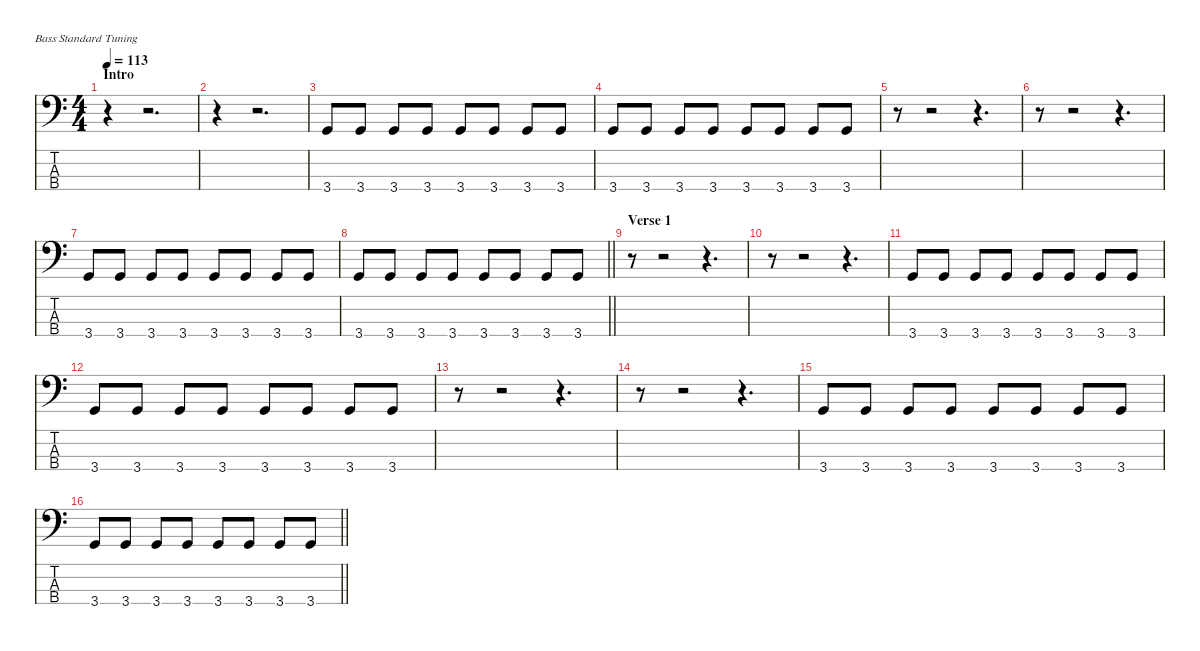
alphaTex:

\defaultSystemsLayout 4
\hideDynamics
\bracketExtendMode nobrackets
\singleTrackTrackNamePolicy hidden
\multiTrackTrackNamePolicy hidden
\firstSystemTrackNameMode fullname
\firstSystemTrackNameOrientation horizontal
\otherSystemsTrackNameOrientation horizontal
\track ("Bass-og" "el.bs.") {instrument electricbassfinger}
\staff {score tabs}
\tuning (G2 D2 A1 E1)
\ts (4 4)
\section ("" "Intro")
\tempo 113
\clef f4
\ks c
r.4{dy ff instrument electricbassfinger beam Down} r.2{d beam Down} |
r.4{beam Down} r.2{d beam Down} |
3.4.8{beam Up} 3.4.8{beam Up} 3.4.8{dy f beam Up} 3.4.8{dy ff beam Up} 3.4.8{beam Up} 3.4.8{beam Up} 3.4.8{beam Up} 3.4.8{dy f beam Up} |
3.4.8{beam Up} 3.4.8{dy ff beam Up} 3.4.8{dy f beam Up} 3.4.8{dy ff beam Up} 3.4.8{beam Up} 3.4.8{beam Up} 3.4.8{beam Up} 3.4.8{beam Up} |
r.8{beam Down} r.2{beam Down} r.4{d beam Down} |
r.8{beam Down} r.2{beam Down} r.4{d beam Down} |
3.4.8{beam Up} 3.4.8{beam Up} 3.4.8{dy f beam Up} 3.4.8{dy ff beam Up} 3.4.8{beam Up} 3.4.8{beam Up} 3.4.8{beam Up} 3.4.8{dy f beam Up} |
\barLineRight lightlight
3.4.8{beam Up} 3.4.8{dy ff beam Up} 3.4.8{dy f beam Up} 3.4.8{dy ff beam Up} 3.4.8{beam Up} 3.4.8{beam Up} 3.4.8{beam Up} 3.4.8{beam Up} |
\section ("" "Verse 1")
r.8{beam Down} r.2{beam Down} r.4{d beam Down} |
r.8{beam Down} r.2{beam Down} r.4{d beam Down} |
3.4.8{beam Up} 3.4.8{beam Up} 3.4.8{dy f beam Up} 3.4.8{dy ff beam Up} 3.4.8{beam Up} 3.4.8{beam Up} 3.4.8{beam Up} 3.4.8{dy f beam Up} |
3.4.8{beam Up} 3.4.8{dy ff beam Up} 3.4.8{dy f beam Up} 3.4.8{dy ff beam Up} 3.4.8{beam Up} 3.4.8{beam Up} 3.4.8{beam Up} 3.4.8{beam Up} |
r.8{beam Down} r.2{beam Down} r.4{d beam Down} |
r.8{beam Down} r.2{beam Down} r.4{d beam Down} |
3.4.8{beam Up} 3.4.8{beam Up} 3.4.8{dy f beam Up} 3.4.8{dy ff beam Up} 3.4.8{beam Up} 3.4.8{beam Up} 3.4.8{beam Up} 3.4.8{dy f beam Up} |
\barLineRight lightlight
3.4.8{beam Up} 3.4.8{dy ff beam Up} 3.4.8{dy f beam Up} 3.4.8{dy ff beam Up} 3.4.8{beam Up} 3.4.8{beam Up} 3.4.8{beam Up} 3.4.8{beam Up}
